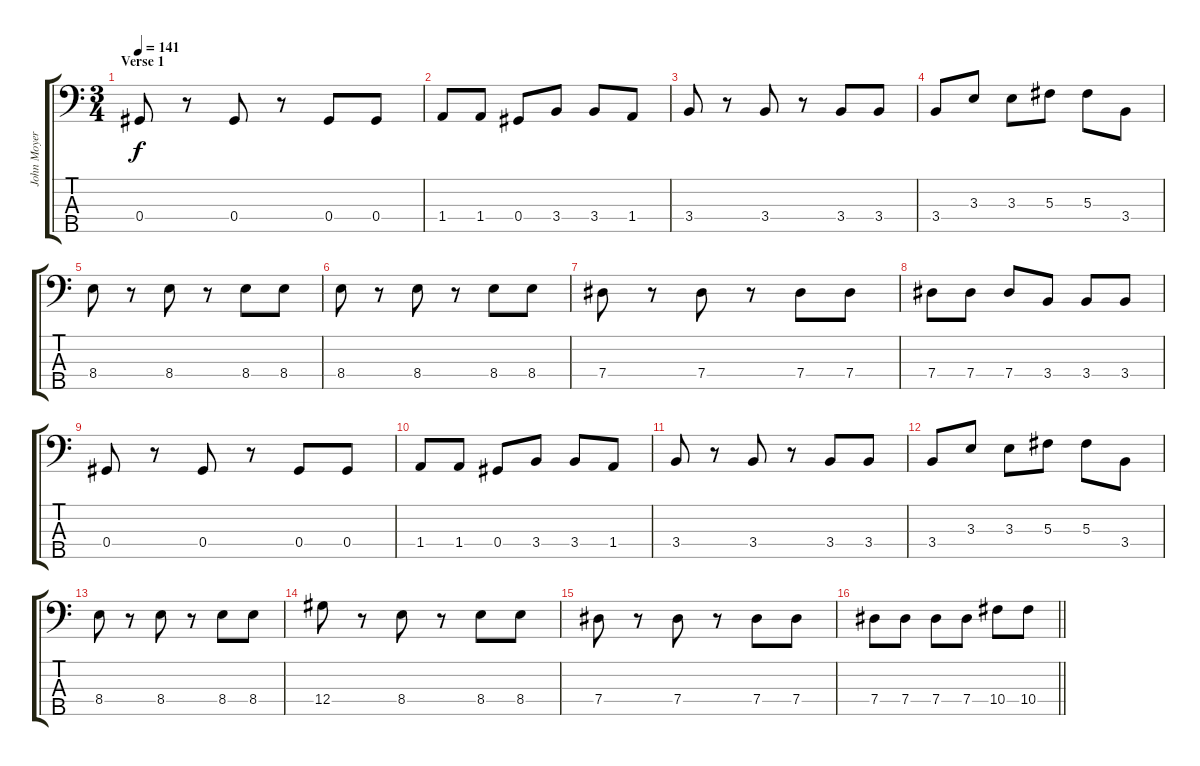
\track ("John Moyer (Bass)" "John Moyer") {instrument electricbassfinger}
\staff {score tabs}
\tuning (Ab2 Gb2 Db2 Ab1 Db1) {hide}
\ts (3 4)
\section ("" "Verse 1")
\tempo 141
\clef f4
\ks c
0.4.8{dy f} r.8 0.4.8 r.8 0.4.8 0.4.8 |
1.4.8 1.4.8 0.4.8 3.4.8 3.4.8 1.4.8 |
3.4.8 r.8 3.4.8 r.8 3.4.8 3.4.8 |
3.4.8 3.3.8 3.3.8 5.3.8 5.3.8 3.4.8 |
8.4.8 r.8 8.4.8 r.8 8.4.8 8.4.8 |
8.4.8 r.8 8.4.8 r.8 8.4.8 8.4.8 |
7.4.8 r.8 7.4.8 r.8 7.4.8 7.4.8 |
7.4.8 7.4.8 7.4.8 3.4.8 3.4.8 3.4.8 |
0.4.8 r.8 0.4.8 r.8 0.4.8 0.4.8 |
1.4.8 1.4.8 0.4.8 3.4.8 3.4.8 1.4.8 |
3.4.8 r.8 3.4.8 r.8 3.4.8 3.4.8 |
3.4.8 3.3.8 3.3.8 5.3.8 5.3.8 3.4.8 |
8.4.8 r.8 8.4.8 r.8 8.4.8 8.4.8 |
12.4.8 r.8 8.4.8 r.8 8.4.8 8.4.8 |
7.4.8 r.8 7.4.8 r.8 7.4.8 7.4.8 |
\barLineRight lightlight
7.4.8 7.4.8 7.4.8 7.4.8 10.4.8 10.4.8
